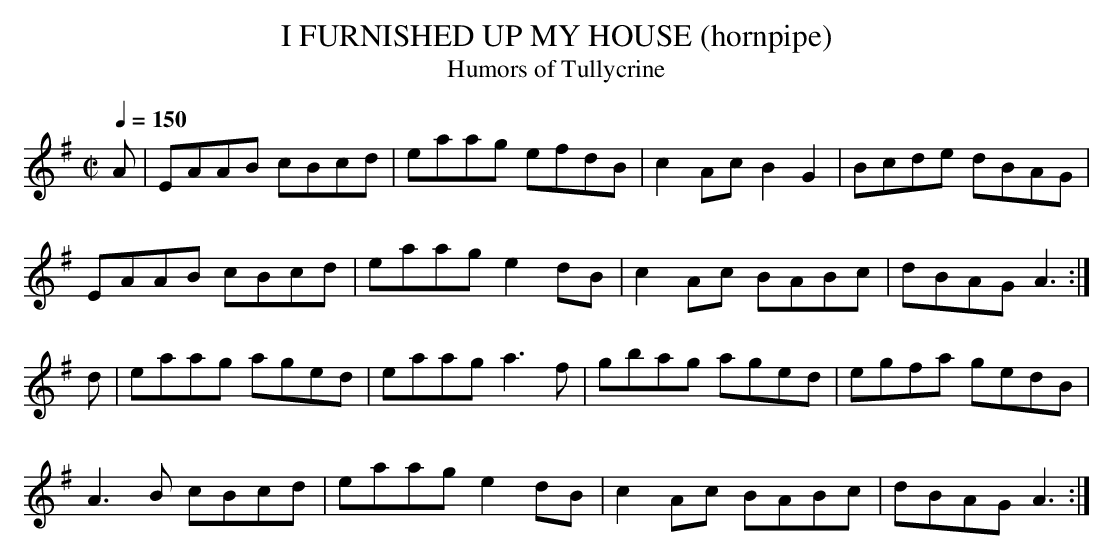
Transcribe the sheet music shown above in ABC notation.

X:1
T:I FURNISHED UP MY HOUSE (hornpipe)
T:Humors of Tullycrine
Q:1/4=150
L:1/8
M:C|
K:A dorian
A|EAAB cBcd|eaag efdB|c2Ac B2 G2|Bcde dBAG|
EAAB cBcd|eaag e2 dB|c2Ac BABc|dBAG A3:|
d|eaag aged|eaag a3f|gbag aged|egfa gedB|
A3B cBcd|eaag e2dB|c2Ac BABc|dBAG A3:|
